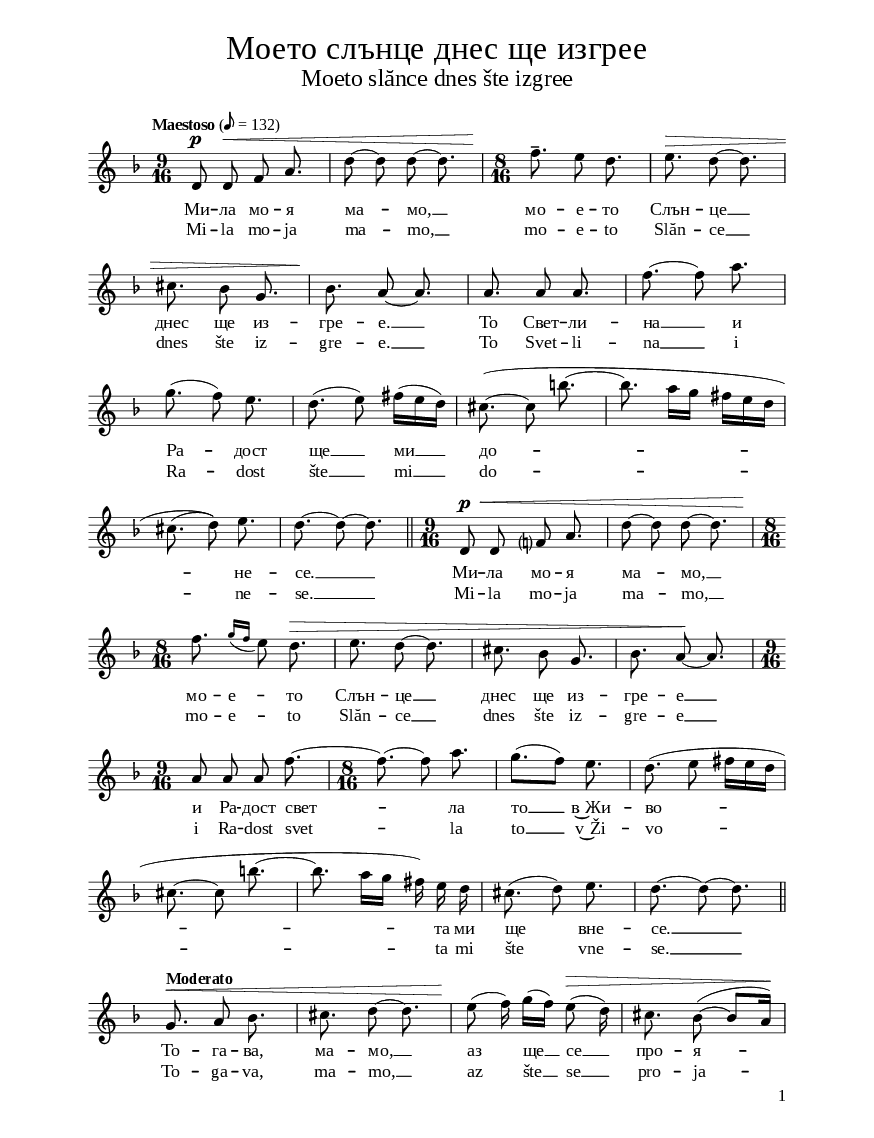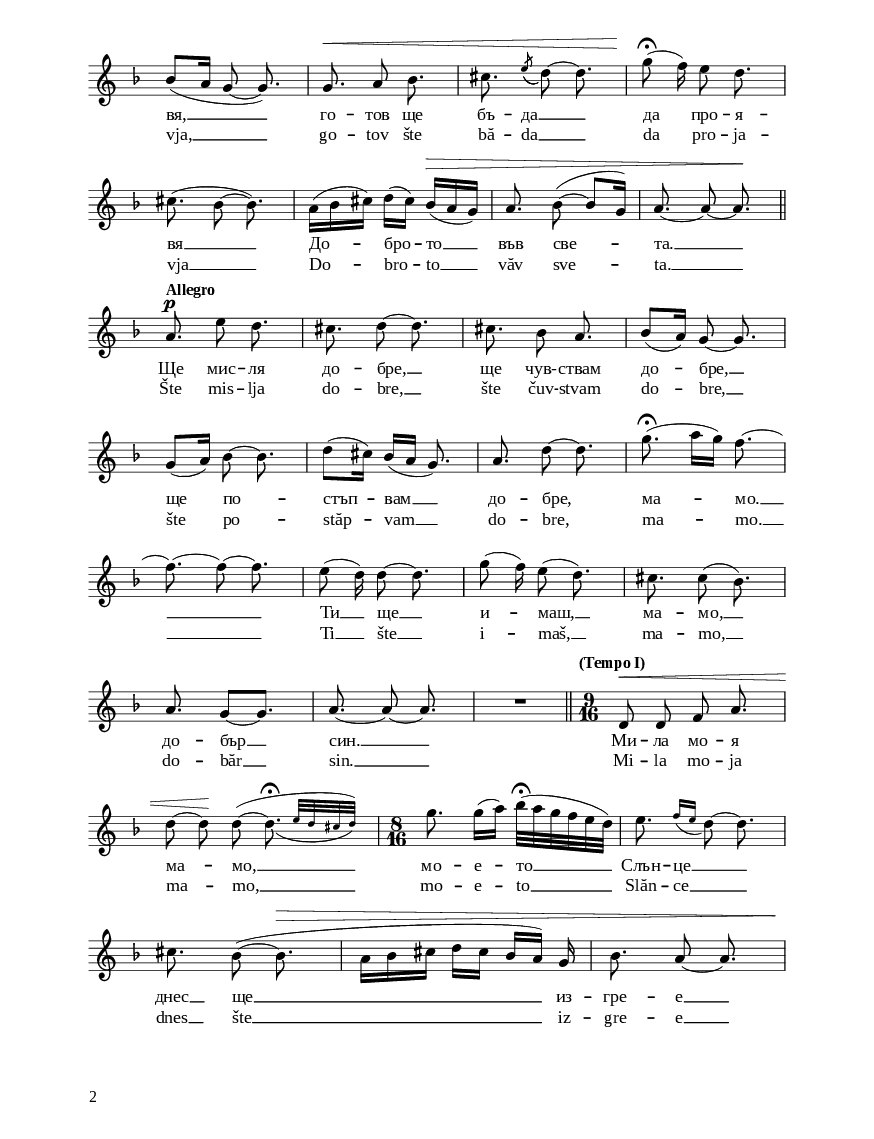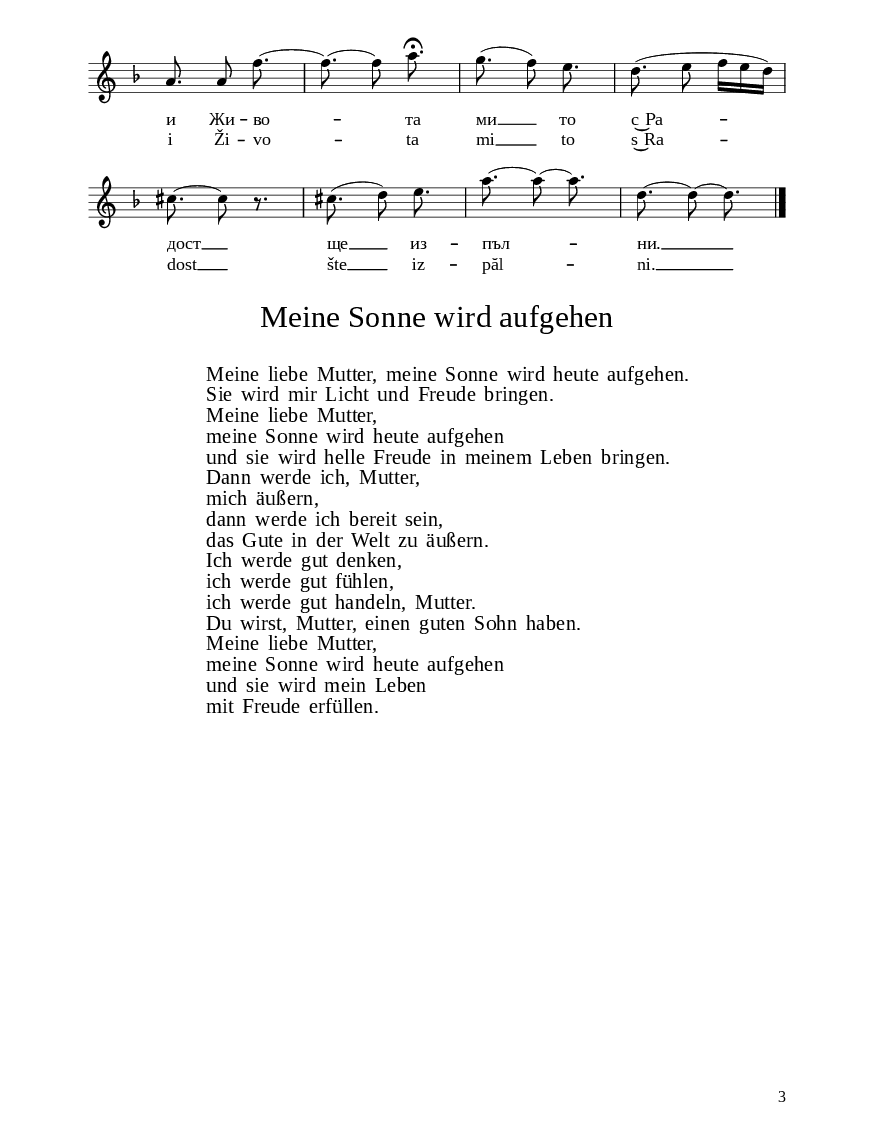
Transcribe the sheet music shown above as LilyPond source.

\version "2.24.1"

% include paper part and global functions
\include "include/globals.ily"

\bookpart {
  \label #'ref212
  \tocItem \markup "Моето слънце днес ще изгрее – Moeto slănce dnes šte izgree "
  \include "include/bookpart-paper.ily"
  \score {
    \include "include/score-layout.ily"

    \new Voice \absolute {
      \clef treble
      \key d \minor
      \time 9/16
      \tempoFunc "Maestoso" 8 "132"
      \autoBeamOff

      d'8 ^\p  d'8 ^\<  f'8  a'8. | % 2
      d''8 ~   d''8  d''8 ~  d''8.
      | % 3
      \time 8/16  | % 3
      f''8. -- ^\!  e''8  d''8. | % 4
      e''8. ^\>  d''8 ~  d''8. \break | % 5
      cis''8.  bes'8  g'8. | % 6
      bes'8. ^\!  a'8 ~   a'8. | % 7
      a'8.  a'8  a'8. | % 8
      f''8. ~   f''8  a''8. \break | % 9
      g''8. (   f''8 ) e''8. |
      d''8. (   e''8 )   fis''16 ( [
      e''16  d''16 ) ] | % 11
      cis''8. \=1( ~   cis''8  b''8. ~  | % 12
      b''8.  a''16 [  g''16 ]  fis''16
      [  e''16  d''16 ] \break | % 13
      cis''8. (   d''8 ) \=1)   e''8. | % 14
      d''8. ~   d''8 ~  d''8. \bar "||"
      \time 9/16  | % 15
      d'8 ^\p ^\<  d'8  f'?8  a'8. | % 16
      d''8 ~   d''8  d''8 ~  d''8.
      \break | % 17
      \time 8/16  | % 17
      f''8. ^\! \acciaccatura {  g''16 [  f''16 ] }
      e''8 d''8. ^\> | % 18
      e''8.  d''8 ~   d''8.  | % 19
      cis''8.  bes'8  g'8. |
      bes'8.  a'8 ~  ^\!  a'8.  \break | % 21
      \time 9/16  | % 21
      a'8  a'8  a'8   f''8. ~  | % 22
      \time 8/16  | % 22
      f''8. ~   f''8   a''8. | % 23
      g''8. ( [  f''8 ) ]  e''8. | % 24
      d''8. (   e''8   fis''16 [
      e''16  d''16 ] \break | % 25
      cis''8. ~   cis''8  b''8. ~  | % 26
      b''8.  a''16   [g''16 ] fis''16 )
      e''16  d''16 | % 27
      cis''8. (   d''8 )  e''8.  | % 28
      d''8. ~   d''8 ~  d''8.  \bar "||"
      \break | % 29
      \tempo "Moderato" g'8.^\<  a'8
      bes'8. |
      cis''8.  d''8 ~   d''8.  | % 31
      e''8 (  ^\!  f''16 )   g''16 (
      [f''16] )  e''8 ( ^\>  d''16 )  | % 32
      cis''8.   bes'8 ( ~   bes'8 [  a'16
      ) ] ^\! \break | % 33
      bes'8 (    [a'16]   g'8 ~  g'8. )  | % 34
      g'8. ^\<  a'8  bes'8. | % 35
      cis''8. \acciaccatura {  e''8 ( }  d''8 )
      ~  d''8. | % 36
      g''8 ( ^\fermata  _\!  f''16 )   e''8
      d''8.  | % 37
      cis''8. (   bes'8 ~  bes'8. )  | % 38
      a'16 ( [  bes'16  cis''16 ) ]
      d''16 ( [  cis''16 ) ]  bes'16 ( [ ^\>  a'16
      g'16 ) ] | % 39
      a'8.  bes'8 ( ~  bes'8 [  g'16 ) ] |

      a'8. ~   a'8 ~  a'8.  ^\! \bar "||"
      \break | % 41
       
      \tempo "Allegro" a'8. ^\p  e''8
      d''8. | % 42
      cis''8.  d''8 ~   d''8.  | % 43
      cis''8.  bes'8  a'8. | % 44
      bes'8 ( [  a'16 )  ] g'8 ~  g'8.  \break
      | % 45
      g'8 ( [  a'16 )  ] bes'8 ~  bes'8.  | % 46
      d''8 ( [  cis''16 ) ]  bes'16 ( [
      a'16 ] g'8. )  | % 47
      a'8.  d''8 ~   d''8. 
       | % 48
      g''8. ( ^\fermata  a''16 [  g''16 )
      ] f''8. ~ \break | % 49
      f''8. ~   f''8 ~  f''8.  |
      e''8 (   d''16 )  d''8 ~  d''8.
      | % 51
      g''8 (  f''16 )  e''8 (  d''8.
      )  | % 52
      cis''8.   cis''8 (  bes'8. )  \break | % 53
      a'8.  g'8 ~ [  g'8. ] | % 54
      a'8. ~   a'8 ~  a'8.  | % 55
      R2 \bar "||"
      \time 9/16  | % 56
      \tempo "(Tempo I)"
      d'8 ^\<  d'8  f'8  a'8. \break | % 57
      d''8 ~ d''8  ^\!  d''8 ~ (  \once \override PhrasingSlur.direction = #down \afterGrace d''8. \fermata   \( { e''32  [d'' cis'' d''\))]}
      | % 58
      \time 8/16  | % 58
      g''8.  g''16 ( [  a''16 ) ]
      bes''32 ( ^\fermata [  a''32  g''32  f''32
      e''32  d''32 ) ] | % 59
      e''8. \acciaccatura {  f''16 [  e''16 ] }
      d''8 ~  d''8. \break |
      cis''8.  bes'8 ( ~   bes'8.  ^\> | % 61
      a'16 [  bes'16  cis''16 ]  d''16
      [  cis''16 ]  bes'16 [  a'16 )  ] g'16
      | % 62
      bes'8.  a'8 ~   a'8. \break | % 63
      a'8. ^\!  a'8  f''8. ~ | % 64
      f''8. ~   f''8  a''8. ^\fermata  | % 65
      g''8. (   f''8 )   e''8. | % 66
      d''8. (   e''8   f''16 [  e''16
      d''16 ) ] \break | % 67
      cis''8. ~   cis''8  r8. | % 68
      cis''8. (   d''8 )   e''8. | % 69
      a''8. ~  a''8 ~  a''8. |

      d''8. ~  d''8 ~  d''8.  \bar "|."
    }

    \addlyrics {
      Ми -- ла мо -- я ма -- мо, __
      мо -- е -- то Слън -- це __ днес
      ще из -- гре -- е. __  То Свет --
      ли -- на __  и Ра -- дост ще __
      ми __ до  -- не -- се. __
      Ми -- ла мо -- я ма -- мо, __
      мо --  е -- то Слън -- це __
      днес ще из -- гре -- е  __ и
      Ра -- дост свет --  ла то __
      в~Жи -- во  --
      та ми ще
      вне -- се. __   То -- га -- ва, ма
      -- мо, __ аз  ще  __ се __  про
      -- я --  вя,  __  го --
      тов ще бъ -- да __ да  про
      -- я -- вя  __ До --  бро
      -- то  __  във све --
      та. __ Ще мис -- ля до --
      бре, __  ще "чув-" -- ствам до --
      бре, __  ще  по -- стъп --
      вам __   до -- бре,  ма --
      мо.  __   Ти __  ще __
      и -- маш, __  ма -- мо, __  до --
      бър __  син. __   Ми -- ла мо --
      я ма  --  мо, __ мо -- е -- то __
      Слън --  це __
      днес __ ще  __
      из -- гре -- е __  и Жи
      -- во --  та ми __  то с~Ра
      --    дост __  ще __  из
      -- пъл --  ни. __
    }
    \addlyrics {
      Mi -- la mo -- ja ma -- mo, __
      mo -- e -- to Slăn -- ce __ dnes
      šte iz -- gre -- e. __ To Svet --
      li -- na __ i Ra -- dost šte __
      mi __  do  -- ne -- se. __
      Mi -- la mo -- ja ma -- mo, __
      mo --  e -- to Slăn -- ce __
      dnes šte iz -- gre -- e __ i
      Ra -- dost svet --  la to __
      v~Ži -- vo  --
      ta mi šte
      vne -- se. __   To -- ga -- va, ma
      -- mo,  __ az  šte __ se __ pro
      -- ja --  vja,  __  go --
      tov šte bă -- da __ da  pro
      -- ja -- vja __ Do --  bro
      -- to __ văv sve --
      ta. __ Šte mis -- lja do --
      bre, __ šte čuv -- stvam do --
      bre, __  šte  po -- stăp --
      vam __  do -- bre,  ma --
      mo.  __   Ti __  šte __
      i -- maš, __  ma -- mo, __  do --
      băr __  sin. __   Mi -- la mo --
      ja ma  --  mo, __ mo -- e -- to __
      Slăn --  ce __
      dnes __ šte __
      iz -- gre -- e __ i Ži
      -- vo --  ta mi __  to s~Ra
      --    dost __  šte __  iz
      -- păl --  ni. __
    }

    \header {
      title = \titleFunc "Моето слънце днес ще изгрее" "Moeto slănce dnes šte izgree"
    }

    \midi{}

  } % score



  % include foreign translation(s) of the song
  \version "2.20.0"

\markup \fill-line { \fontsize #6 "Meine Sonne wird aufgehen" }
\markup \null
\markup \null
\markup \fontsize #+2.5 {
  \hspace #10
  \override #'(baseline-skip . 2)

  \column {
    \line { " " }

\line { " "Meine liebe Mutter, meine Sonne wird heute aufgehen. }

\line { " "Sie wird mir Licht und Freude bringen.}

\line { " "Meine liebe Mutter,}

\line { " "meine Sonne wird heute aufgehen}

\line { " "und sie wird helle Freude in meinem Leben bringen.}

\line { " "Dann werde ich, Mutter,}

\line { " "mich äußern,}

\line { " "dann werde ich bereit sein,}

\line { " "das Gute in der Welt zu äußern. }

\line { " "Ich werde gut denken,}

\line { " "ich werde gut fühlen,}

\line { " "ich werde gut handeln, Mutter.}

\line { " "Du wirst, Mutter, einen guten Sohn haben.}

\line { " "Meine liebe Mutter,}

\line { " "meine Sonne wird heute aufgehen }

\line { " "und sie wird mein Leben }

\line { " "mit Freude erfüllen. }

  }
}


} % bookpart

% Più mosso
%
